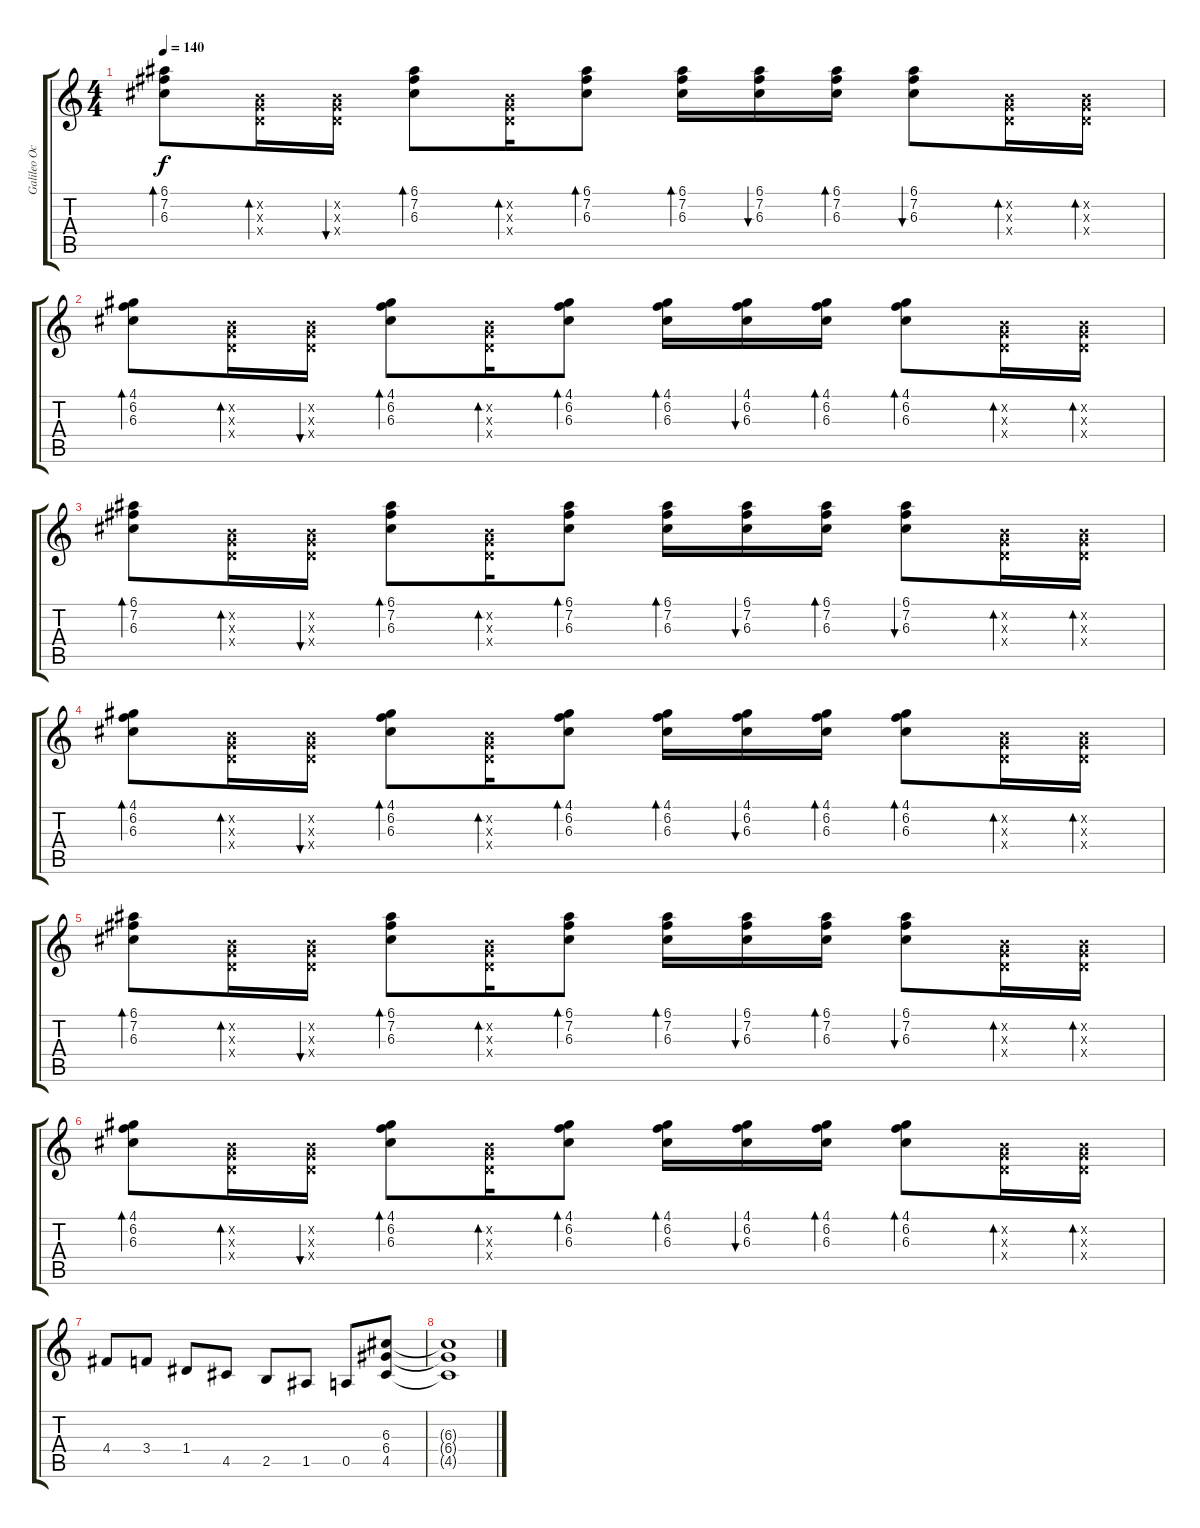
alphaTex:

\track ("Galileo Ochoa" "Galileo Oc") {instrument overdrivenguitar}
\staff {score tabs}
\tuning (E4 B3 G3 D3 A2 E2) {hide}
\ts (4 4)
\tempo 140
\clef g2
\ks c
(6.1 7.2 6.3).8{bd 60 dy f} (0.2{x} 0.3{x} 0.4{x}).16{bd 60} (0.2{x} 0.3{x} 0.4{x}).16{bu 60} (6.1 7.2 6.3).8{bd 60} (0.2{x} 0.3{x} 0.4{x}).16{bd 60} (6.1 7.2 6.3).8{bd 60} (6.1 7.2 6.3).16{bd 60} (6.1 7.2 6.3).16{bu 60} (6.1 7.2 6.3).16{bd 60} (6.1 7.2 6.3).8{bu 60} (0.2{x} 0.3{x} 0.4{x}).16{bd 60} (0.2{x} 0.3{x} 0.4{x}).16{bd 60} |
(4.1 6.2 6.3).8{bd 60} (0.2{x} 0.3{x} 0.4{x}).16{bd 60} (0.2{x} 0.3{x} 0.4{x}).16{bu 60} (4.1 6.2 6.3).8{bd 60} (0.2{x} 0.3{x} 0.4{x}).16{bd 60} (4.1 6.2 6.3).8{bd 60} (4.1 6.2 6.3).16{bd 60} (4.1 6.2 6.3).16{bu 60} (4.1 6.2 6.3).16{bd 60} (4.1 6.2 6.3).8{bd 60} (0.2{x} 0.3{x} 0.4{x}).16{bd 60} (0.2{x} 0.3{x} 0.4{x}).16{bd 60} |
(6.1 7.2 6.3).8{bd 60} (0.2{x} 0.3{x} 0.4{x}).16{bd 60} (0.2{x} 0.3{x} 0.4{x}).16{bu 60} (6.1 7.2 6.3).8{bd 60} (0.2{x} 0.3{x} 0.4{x}).16{bd 60} (6.1 7.2 6.3).8{bd 60} (6.1 7.2 6.3).16{bd 60} (6.1 7.2 6.3).16{bu 60} (6.1 7.2 6.3).16{bd 60} (6.1 7.2 6.3).8{bu 60} (0.2{x} 0.3{x} 0.4{x}).16{bd 60} (0.2{x} 0.3{x} 0.4{x}).16{bd 60} |
(4.1 6.2 6.3).8{bd 60} (0.2{x} 0.3{x} 0.4{x}).16{bd 60} (0.2{x} 0.3{x} 0.4{x}).16{bu 60} (4.1 6.2 6.3).8{bd 60} (0.2{x} 0.3{x} 0.4{x}).16{bd 60} (4.1 6.2 6.3).8{bd 60} (4.1 6.2 6.3).16{bd 60} (4.1 6.2 6.3).16{bu 60} (4.1 6.2 6.3).16{bd 60} (4.1 6.2 6.3).8{bd 60} (0.2{x} 0.3{x} 0.4{x}).16{bd 60} (0.2{x} 0.3{x} 0.4{x}).16{bd 60} |
(6.1 7.2 6.3).8{bd 60} (0.2{x} 0.3{x} 0.4{x}).16{bd 60} (0.2{x} 0.3{x} 0.4{x}).16{bu 60} (6.1 7.2 6.3).8{bd 60} (0.2{x} 0.3{x} 0.4{x}).16{bd 60} (6.1 7.2 6.3).8{bd 60} (6.1 7.2 6.3).16{bd 60} (6.1 7.2 6.3).16{bu 60} (6.1 7.2 6.3).16{bd 60} (6.1 7.2 6.3).8{bu 60} (0.2{x} 0.3{x} 0.4{x}).16{bd 60} (0.2{x} 0.3{x} 0.4{x}).16{bd 60} |
(4.1 6.2 6.3).8{bd 60} (0.2{x} 0.3{x} 0.4{x}).16{bd 60} (0.2{x} 0.3{x} 0.4{x}).16{bu 60} (4.1 6.2 6.3).8{bd 60} (0.2{x} 0.3{x} 0.4{x}).16{bd 60} (4.1 6.2 6.3).8{bd 60} (4.1 6.2 6.3).16{bd 60} (4.1 6.2 6.3).16{bu 60} (4.1 6.2 6.3).16{bd 60} (4.1 6.2 6.3).8{bd 60} (0.2{x} 0.3{x} 0.4{x}).16{bd 60} (0.2{x} 0.3{x} 0.4{x}).16{bd 60} |
4.4.8 3.4.8 1.4.8 4.5.8 2.5.8 1.5.8 0.5.8 (6.3 6.4 4.5).8 |
(6.3{t} 6.4{t} 4.5{t}).1
